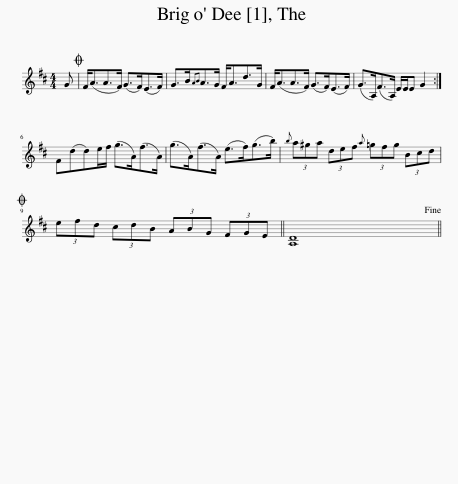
X:1
L:1/8
M:4/4
I:linebreak $
K:D
V:1 treble
V:1
 G |O F<(AA>F) (G>F)(E>F) | G>B{AB}A>G F<Ad>G | F<(AA>F) (G>F)(E>F) | (G>A,)(F>A,) E/E/E G2 :|$ %5
 F(dd)e/f/ (g>A)(f>A) | (g>A)(f>A) (e>f)(g>b) |{b} (3a^ga (3def{a} (3=gfg (3Bcd |$O (3efd (3cdB (3ABG (3FGE || [A,D]8!fine! || %10
